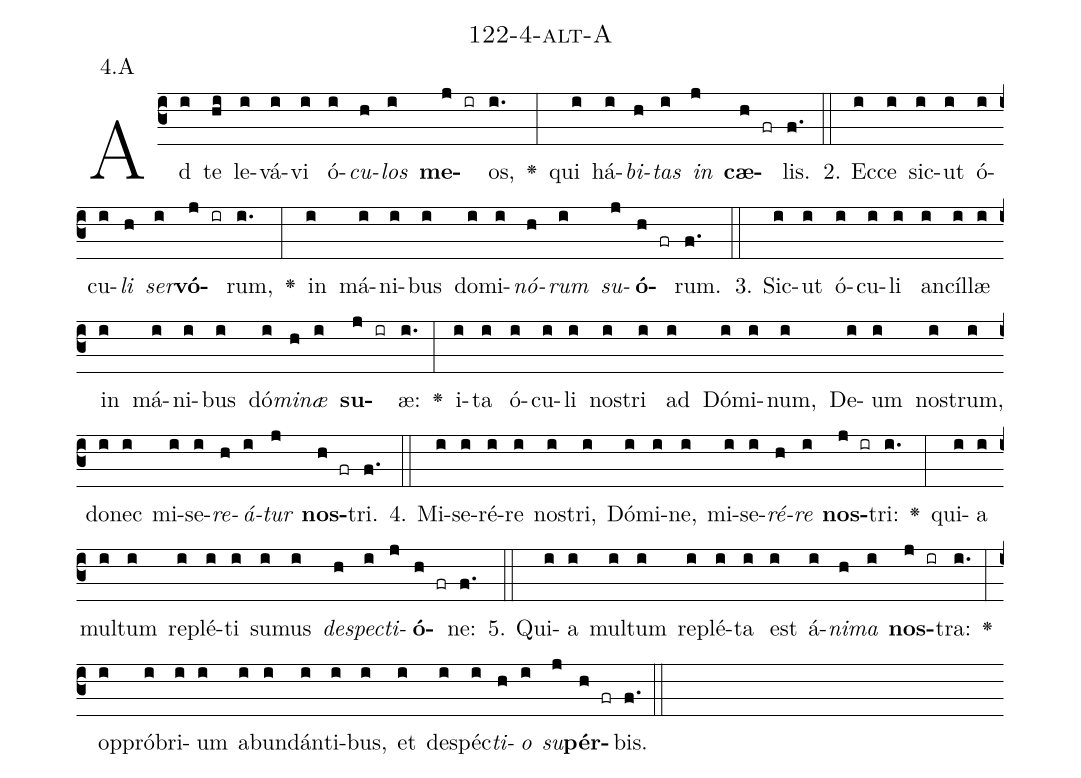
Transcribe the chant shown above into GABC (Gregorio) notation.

name: 122-4-alt-A;
annotation: 4.A;
%%
(c3)Ad(i) te(hi) le(i)vá(i)vi(i) ó(i)<i>cu</i>(h)<i>los</i>(i) <b>me</b>(j ir)os,(i.) <v>\greheightstar</v>(:) qui(i) há(i)<i>bi</i>(h)<i>tas</i>(i) <i>in</i>(j) <b>cæ</b>(h fr)lis.(f.) (::)
2. Ec(i)ce(i) sic(i)ut(i) ó(i)cu(i)<i>li</i>(h) <i>ser</i>(i)<b>vó</b>(j ir)rum,(i.) <v>\greheightstar</v>(:) in(i) má(i)ni(i)bus(i) do(i)mi(i)<i>nó</i>(h)<i>rum</i>(i) <i>su</i>(j)<b>ó</b>(h fr)rum.(f.) (::)
3. Sic(i)ut(i) ó(i)cu(i)li(i) an(i)cíl(i)læ(i) in(i) má(i)ni(i)bus(i) dó(i)<i>mi</i>(h)<i>næ</i>(i) <b>su</b>(j ir)æ:(i.) <v>\greheightstar</v>(:) i(i)ta(i) ó(i)cu(i)li(i) nos(i)tri(i) ad(i) Dó(i)mi(i)num,(i) De(i)um(i) nos(i)trum,(i) do(i)nec(i) mi(i)se(i)<i>re</i>(h)<i>á</i>(i)<i>tur</i>(j) <b>nos</b>(h fr)tri.(f.) (::)
4. Mi(i)se(i)ré(i)re(i) nos(i)tri,(i) Dó(i)mi(i)ne,(i) mi(i)se(i)<i>ré</i>(h)<i>re</i>(i) <b>nos</b>(j ir)tri:(i.) <v>\greheightstar</v>(:) qui(i)a(i) mul(i)tum(i) re(i)plé(i)ti(i) su(i)mus(i) <i>de</i>(h)<i>spec</i>(i)<i>ti</i>(j)<b>ó</b>(h fr)ne:(f.) (::)
5. Qui(i)a(i) mul(i)tum(i) re(i)plé(i)ta(i) est(i) á(i)<i>ni</i>(h)<i>ma</i>(i) <b>nos</b>(j ir)tra:(i.) <v>\greheightstar</v>(:) op(i)pró(i)bri(i)um(i) ab(i)un(i)dán(i)ti(i)bus,(i) et(i) de(i)spéc(i)<i>ti</i>(h)<i>o</i>(i) <i>su</i>(j)<b>pér</b>(h fr)bis.(f.) (::)
